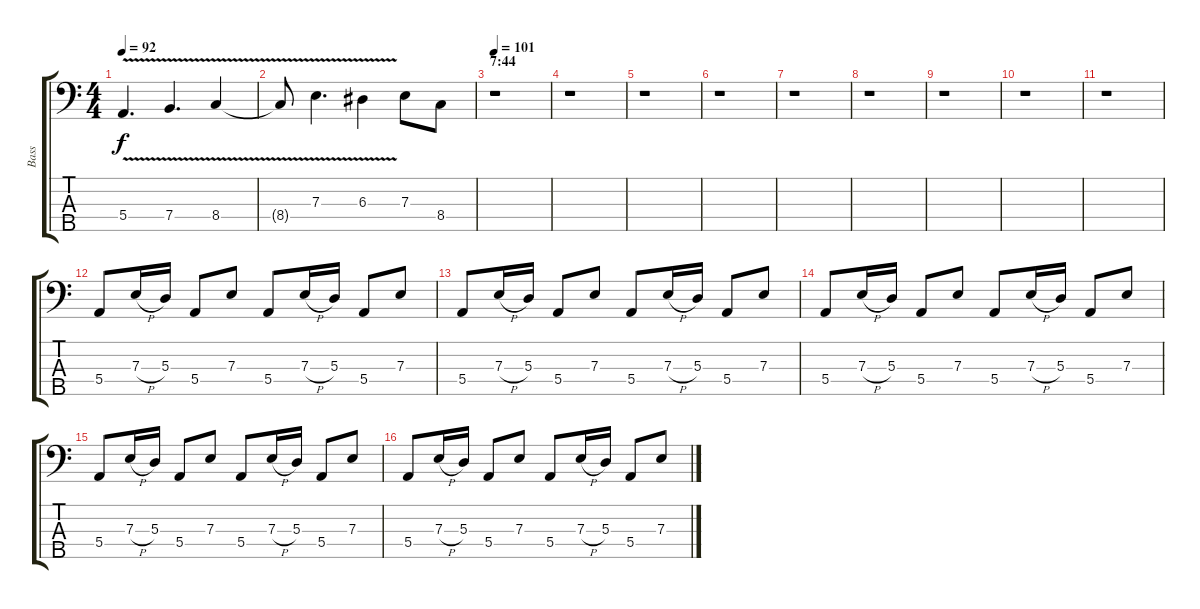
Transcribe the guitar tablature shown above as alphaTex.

\track ("Bass" "Bass") {instrument electricbasspick}
\staff {score tabs}
\tuning (G2 D2 A1 E1 B0) {hide}
\ts (4 4)
\tempo 92
\clef f4
\ks c
5.4{v}.4{d dy f} 7.4{v}.4{d} 8.4{v}.4 |
8.4{t}.8 7.3{v}.4{d} 6.3{v}.4 7.3.8 8.4.8 |
\section ("" "7:44")
\tempo 101
r.1 |
r.1 |
r.1 |
r.1 |
r.1 |
r.1 |
r.1 |
r.1 |
r.1 |
5.4.8 7.3{h}.16 5.3.16 5.4.8 7.3.8 5.4.8 7.3{h}.16 5.3.16 5.4.8 7.3.8 |
5.4.8 7.3{h}.16 5.3.16 5.4.8 7.3.8 5.4.8 7.3{h}.16 5.3.16 5.4.8 7.3.8 |
5.4.8 7.3{h}.16 5.3.16 5.4.8 7.3.8 5.4.8 7.3{h}.16 5.3.16 5.4.8 7.3.8 |
5.4.8 7.3{h}.16 5.3.16 5.4.8 7.3.8 5.4.8 7.3{h}.16 5.3.16 5.4.8 7.3.8 |
5.4.8 7.3{h}.16 5.3.16 5.4.8 7.3.8 5.4.8 7.3{h}.16 5.3.16 5.4.8 7.3.8
